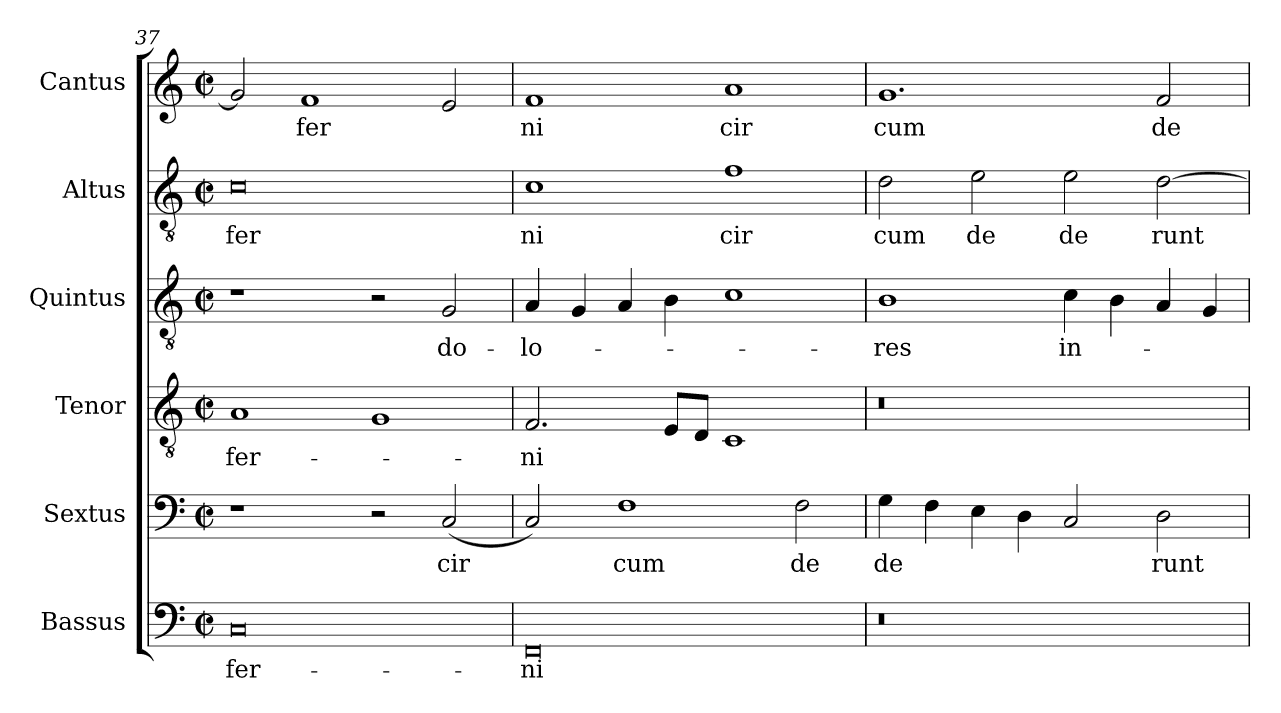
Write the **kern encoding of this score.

**kern	**text	**kern	**text	**kern	**text	**kern	**text	**kern	**text	**kern	**text
*part6	*part6	*part5	*part5	*part4	*part4	*part3	*part3	*part2	*part2	*part1	*part1
*staff6	*staff6	*staff5	*staff5	*staff4	*staff4	*staff3	*staff3	*staff2	*staff2	*staff1	*staff1
*I"Bassus	*	*I"Sextus	*	*I"Tenor	*	*I"Quintus	*	*I"Altus	*	*I"Cantus	*
*clefF4	*	*clefF4	*	*clefGv2	*	*clefGv2	*	*clefGv2	*	*clefG2	*
*M2/2	*	*M2/2	*	*M2/2	*	*M2/2	*	*M2/2	*	*M2/2	*
*met(c|)	*	*met(c|)	*	*met(c|)	*	*met(c|)	*	*met(c|)	*	*met(c|)	*
=37	=37	=37	=37	=37	=37	=37	=37	=37	=37	=37	=37
!	!LO:LY:b:cj	!	!	!	!LO:LY:b:cj	!	!	!	!LO:LY:b:cj	!	!
0C	-fer-	1r	.	1A	-fer-	1r	.	0c	fer	2g/]	.
!	!	!	!	!	!	!	!	!	!	!	!LO:LY:b:cj
.	.	.	.	.	.	.	.	.	.	1f	fer
.	.	2r	.	1G	.	2r	.	.	.	.	.
!	!	!	!LO:LY:b	!	!	!	!LO:LY:b:cj	!	!	!	!
.	.	(<2C/	cir	.	.	2G/	do-	.	.	2e/	.
=38	=38	=38	=38	=38	=38	=38	=38	=38	=38	=38	=38
!	!LO:LY:b:cj	!	!	!	!LO:LY:b:cj	!	!LO:LY:b:cj	!	!LO:LY:b:cj	!	!LO:LY:b:cj
0FF	-ni	2C/)	.	2.F/	-ni	4A/	-lo-	1c	ni	1f	ni
.	.	.	.	.	.	4G/	.	.	.	.	.
!	!	!	!LO:LY:b:cj	!	!	!	!	!	!	!	!
.	.	1F	cum	.	.	4A/	.	.	.	.	.
.	.	.	.	8E/L	.	4B\	.	.	.	.	.
.	.	.	.	8D/J	.	.	.	.	.	.	.
!	!	!	!	!	!	!	!	!	!LO:LY:b:cj	!	!LO:LY:b:cj
.	.	.	.	1C	.	1c	.	1f	cir	1a	cir
!	!	!	!LO:LY:b:cj	!	!	!	!	!	!	!	!
.	.	2F\	de	.	.	.	.	.	.	.	.
=39	=39	=39	=39	=39	=39	=39	=39	=39	=39	=39	=39
!	!	!	!LO:LY:b:cj	!	!	!	!LO:LY:b:cj	!	!LO:LY:b:cj	!	!LO:LY:b:cj
0r	.	4G\	de	0r	.	1B	-res	2d\	cum	1.g	cum
.	.	4F\	.	.	.	.	.	.	.	.	.
!	!	!	!	!	!	!	!	!	!LO:LY:b:cj	!	!
.	.	4E\	.	.	.	.	.	2e\	de	.	.
.	.	4D\	.	.	.	.	.	.	.	.	.
!	!	!	!	!	!	!	!LO:LY:b:cj	!	!LO:LY:b:cj	!	!
.	.	2C/	.	.	.	4c\	in-	2e\	de	.	.
.	.	.	.	.	.	4B\	.	.	.	.	.
!	!	!	!LO:LY:b:cj	!	!	!	!	!	!LO:LY:b	!	!LO:LY:b:cj
.	.	2D\	runt	.	.	4A/	.	[>2d\	runt	2f/	de
.	.	.	.	.	.	4G/	.	.	.	.	.
=	=	=	=	=	=	=	=	=	=	=	=
*-	*-	*-	*-	*-	*-	*-	*-	*-	*-	*-	*-
